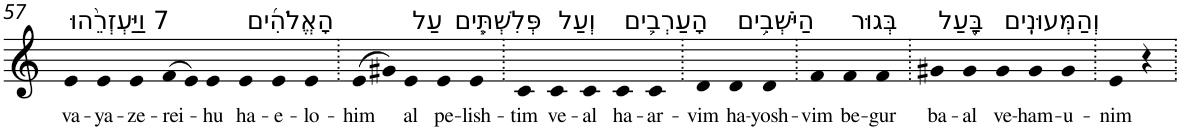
**kern	**text
*part1	*part1
*staff1	*staff1
*I"Piano	*
*I'Pno	*
!!LO:PB:g=z
*clefG2	*
*k[]	*
=57	=57
!LO:TX:a:t=7 וַיַּעְזְרֵ֨הוּ	!
!	!LO:LY:b
4e	va-
!	!LO:LY:b
4e	-ya-
!	!LO:LY:b
4e	-ze-
!	!LO:LY:b
(>8f	-rei-
8e)	.
!	!LO:LY:b
4e	-hu
!LO:TX:a:t=הָאֱלֹהִ֜ים	!
!	!LO:LY:b
4e	ha-
!	!LO:LY:b
4e	-e-
!	!LO:LY:b
4e	-lo-
=58.	=58.
!	!LO:LY:b
(>8e	-him
8g#X)	.
!LO:TX:a:t=עַל	!
!	!LO:LY:b
4e	al
!LO:TX:a:t=פְּלִשְׁתִּ֧ים	!
!	!LO:LY:b
4e	pe-
!	!LO:LY:b
4e	-lish-
=59.	=59.
!	!LO:LY:b
4c	-tim
!LO:TX:a:t=וְעַל	!
!	!LO:LY:b
4c	ve-
!	!LO:LY:b
4c	-al
!LO:TX:a:t=הָעַרְבִ֛ים	!
!	!LO:LY:b
4c	ha-
!	!LO:LY:b
4c	-ar-
=60.	=60.
!	!LO:LY:b
4d	-vim
!LO:TX:a:t=הַיֹּשְׁבִ֥ים	!
!	!LO:LY:b
4d	ha-
!	!LO:LY:b
4d	-yosh-
=61.	=61.
!	!LO:LY:b
4f	-vim
!LO:TX:a:t=בְּגוּר	!
!	!LO:LY:b
4f	be-
!	!LO:LY:b
4f	-gur
=62.	=62.
!LO:TX:a:t=בָּ֖עַל	!
!	!LO:LY:b
4g#X	ba-
!	!LO:LY:b
4g#	-al
!LO:TX:a:t=וְהַמְּעוּנִֽים	!
!	!LO:LY:b
4g#	ve-
!	!LO:LY:b
4g#	-ham-
!	!LO:LY:b
4g#	-u-
=63.	=63.
!	!LO:LY:b
4e	-nim
4r	.
=.	=.
*-	*-
